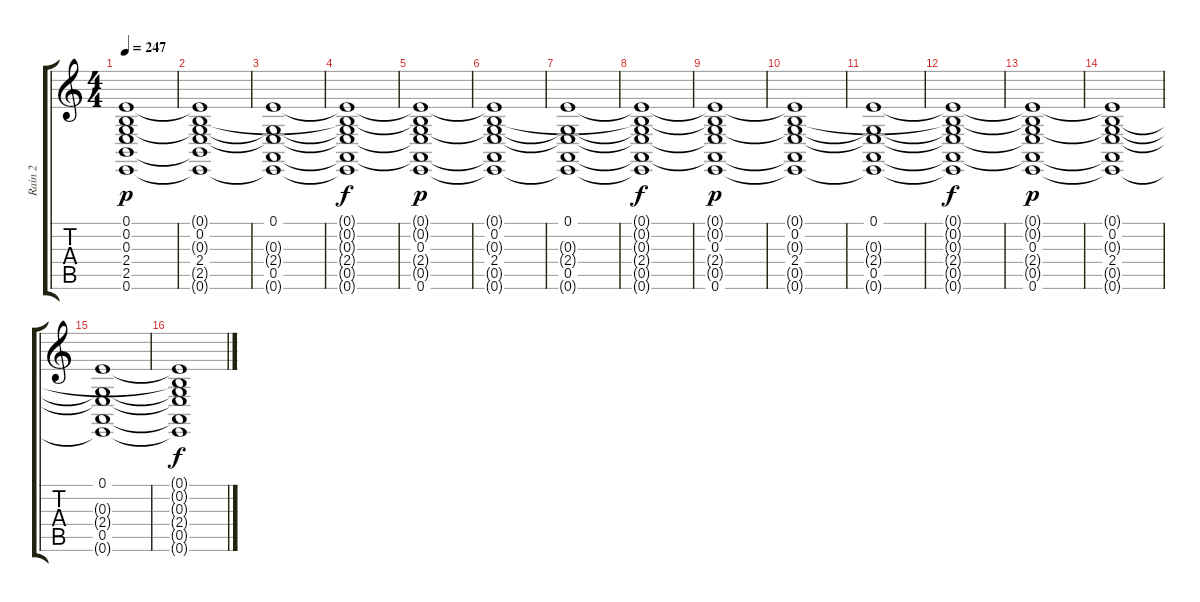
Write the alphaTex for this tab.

\track ("Rain 2" "Rain 2") {instrument applause}
\staff {score tabs}
\tuning (E4 B3 G3 D3 A2 E2) {hide}
\ts (4 4)
\tempo 247
\clef g2
\ks c
(0.1{t} 0.2{t} 0.3 2.4{t} 2.5{t} 0.6).1{dy p} |
(0.1{t} 0.2 0.3{t} 2.4 2.5{t} 0.6{t}).1 |
(0.1 0.3{t} 2.4{t} 0.5 0.6{t}).1 |
(0.1{t} 0.2{t} 0.3{t} 2.4{t} 0.5{t} 0.6{t}).1{dy f} |
(0.1{t} 0.2{t} 0.3 2.4{t} 0.5{t} 0.6).1{dy p} |
(0.1{t} 0.2 0.3{t} 2.4 0.5{t} 0.6{t}).1 |
(0.1 0.3{t} 2.4{t} 0.5 0.6{t}).1 |
(0.1{t} 0.2{t} 0.3{t} 2.4{t} 0.5{t} 0.6{t}).1{dy f} |
(0.1{t} 0.2{t} 0.3 2.4{t} 0.5{t} 0.6).1{dy p} |
(0.1{t} 0.2 0.3{t} 2.4 0.5{t} 0.6{t}).1 |
(0.1 0.3{t} 2.4{t} 0.5 0.6{t}).1 |
(0.1{t} 0.2{t} 0.3{t} 2.4{t} 0.5{t} 0.6{t}).1{dy f} |
(0.1{t} 0.2{t} 0.3 2.4{t} 0.5{t} 0.6).1{dy p} |
(0.1{t} 0.2 0.3{t} 2.4 0.5{t} 0.6{t}).1 |
(0.1 0.3{t} 2.4{t} 0.5 0.6{t}).1 |
(0.1{t} 0.2{t} 0.3{t} 2.4{t} 0.5{t} 0.6{t}).1{dy f}
